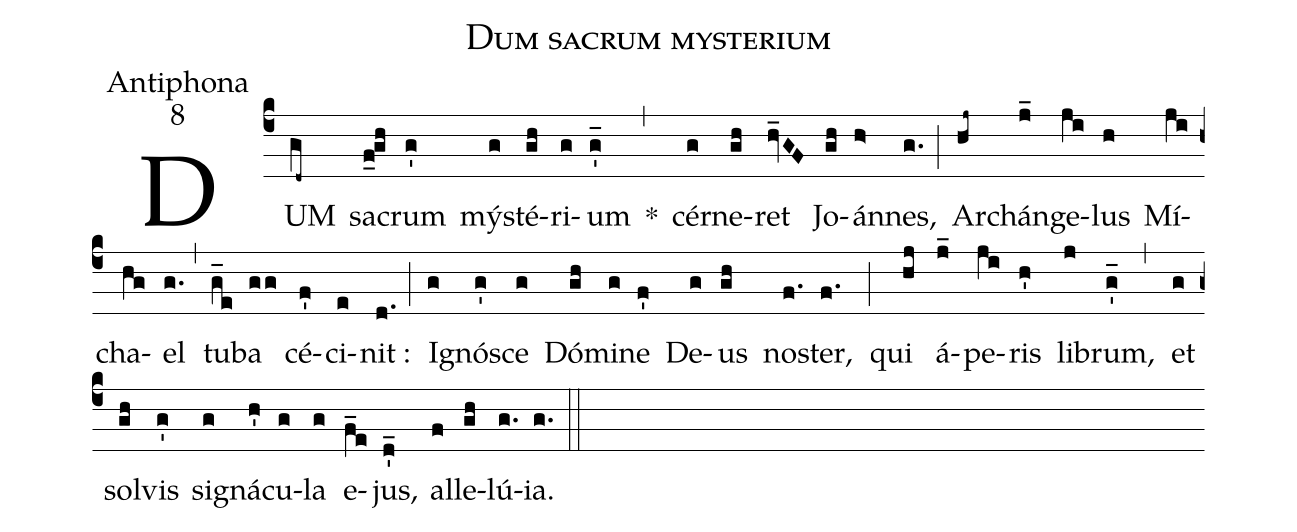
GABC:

name:Dum sacrum mysterium;
office-part:Antiphona;
mode:8;
%%
(c4) DUM(gd~) sa(f_0!gh)crum(g') mý(g)sté(gh)ri(g)um(g'_) *(,) cér(g)ne(gh)ret(hv_GF) Jo(gh)án(h>)nes,(g.) (;) Ar(hj~)chán(j_)ge(ji)lus(h) Mí(ji)cha(hg)el(g.) (,) tu(g_e)ba(gg) cé(f')ci(e)nit :(d.) (;) I(g)gnó(g')sce(g) Dó(gh)mi(g)ne(f') De(g)us(gh) no(f.)ster,(f.) (;) qui(hj) á(j_)pe(ji)ris(h') li(j)brum,(g'_) (,) et(g) sol(gh)vis(g') si(g)gná(h')cu(g)la(g) e(f_e)jus,(d'_) al(f)le(gh)lú(g.)ia.(g.) (::)
